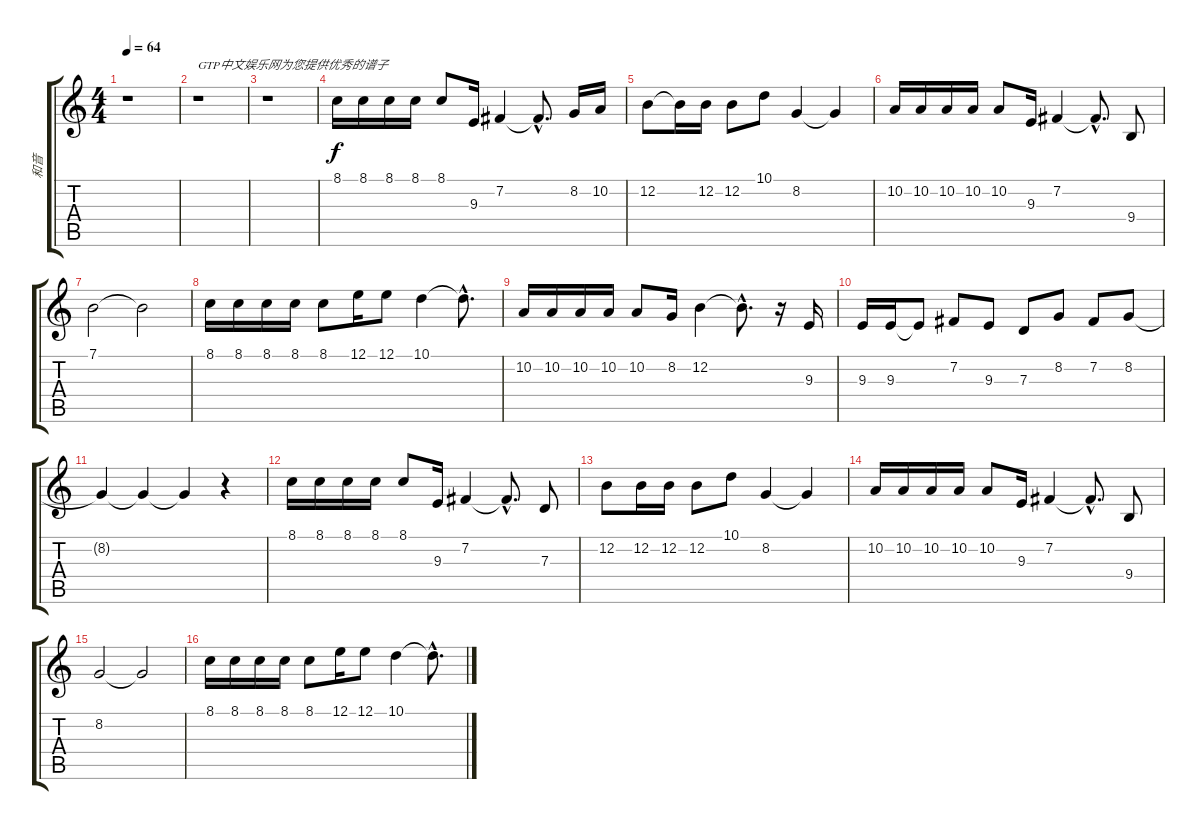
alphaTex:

\track ("和音" "和音") {instrument synthstrings1}
\staff {score tabs}
\tuning (E4 B3 G3 D3 A2 E2) {hide}
\ts (4 4)
\tempo 64
\clef g2
\ks c
r.1{dy f instrument synthstrings1} |
r.1{txt "GTP中文娱乐网为您提供优秀的谱子"} |
r.1 |
8.1.16 8.1.16 8.1.16 8.1.16 8.1.8 9.3.16 7.2.4 7.2{hac t}.8{d} 8.2.16 10.2.16 |
12.2.8 12.2{t}.16 12.2.16 12.2.8 10.1.8 8.2.4 8.2{t}.4 |
10.2.16 10.2.16 10.2.16 10.2.16 10.2.8 9.3.16 7.2.4 7.2{hac t}.8{d} 9.4.8 |
7.1.2 7.1{t}.2 |
8.1.16 8.1.16 8.1.16 8.1.16 8.1.8 12.1.16 12.1.8 10.1.4 10.1{hac t}.8{d} |
10.2.16 10.2.16 10.2.16 10.2.16 10.2.8 8.2.16 12.2.4 12.2{hac t}.8{d} r.16 9.3.16 |
9.3.16 9.3.16 9.3{t}.8 7.2.8 9.3.8 7.3.8 8.2.8 7.2.8 8.2.8 |
8.2{t}.4 8.2{t}.4 8.2{t}.4 r.4 |
8.1.16 8.1.16 8.1.16 8.1.16 8.1.8 9.3.16 7.2.4 7.2{hac t}.8{d} 7.3.8 |
12.2.8 12.2.16 12.2.16 12.2.8 10.1.8 8.2.4 8.2{t}.4 |
10.2.16 10.2.16 10.2.16 10.2.16 10.2.8 9.3.16 7.2.4 7.2{hac t}.8{d} 9.4.8 |
8.2.2 8.2{t}.2 |
8.1.16 8.1.16 8.1.16 8.1.16 8.1.8 12.1.16 12.1.8 10.1.4 10.1{hac t}.8{d}
